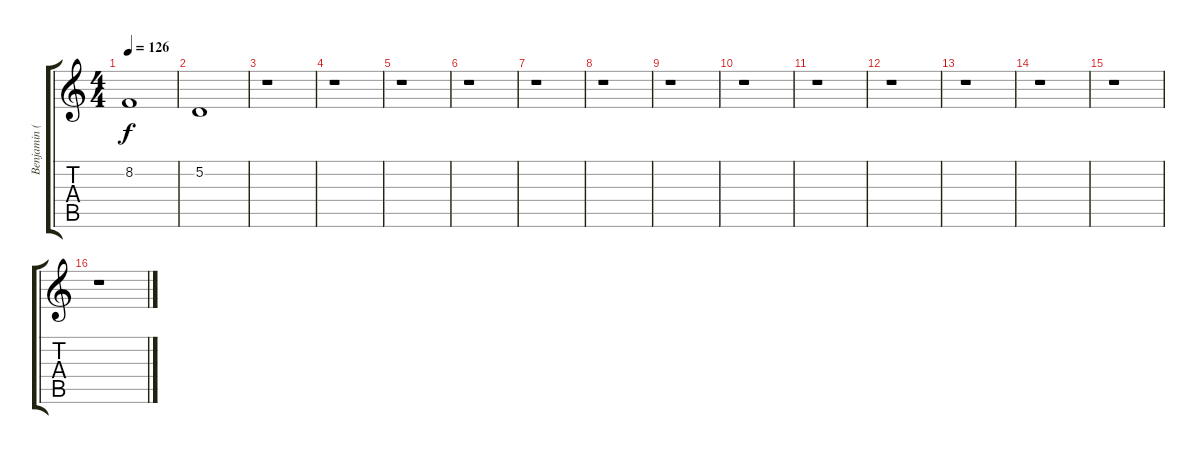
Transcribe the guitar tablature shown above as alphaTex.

\track ("Benjamin (KeybMid)" "Benjamin (") {instrument stringensemble1}
\staff {score tabs}
\tuning (D4 A3 F3 C3 G2 D2) {hide}
\ts (4 4)
\tempo 126
\clef g2
\ks c
8.2.1{dy f} |
5.2.1 |
r.1 |
r.1 |
r.1 |
r.1 |
r.1 |
r.1 |
r.1 |
r.1 |
r.1 |
r.1 |
r.1 |
r.1 |
r.1 |
r.1
